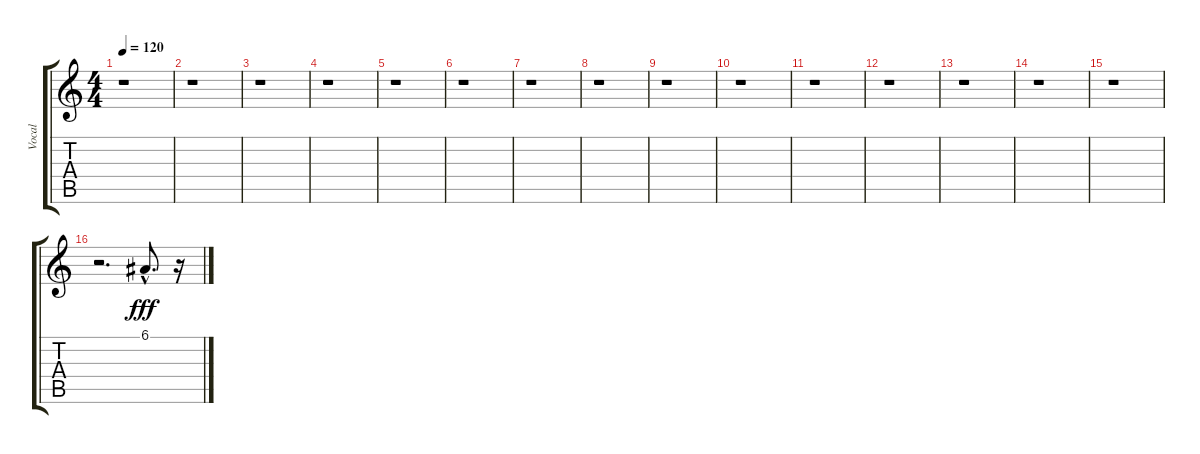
\track ("Vocal" "Vocal") {instrument clarinet}
\staff {score tabs}
\tuning (E4 B3 G3 D3 A2 E2) {hide}
\ts (4 4)
\tempo 120
\clef g2
\ks c
r.1{dy f} |
r.1 |
r.1 |
r.1 |
r.1 |
r.1 |
r.1 |
r.1 |
r.1 |
r.1 |
r.1 |
r.1 |
r.1 |
r.1 |
r.1 |
r.2{d} 6.1{hac}.8{d dy fff volume 12} r.16
